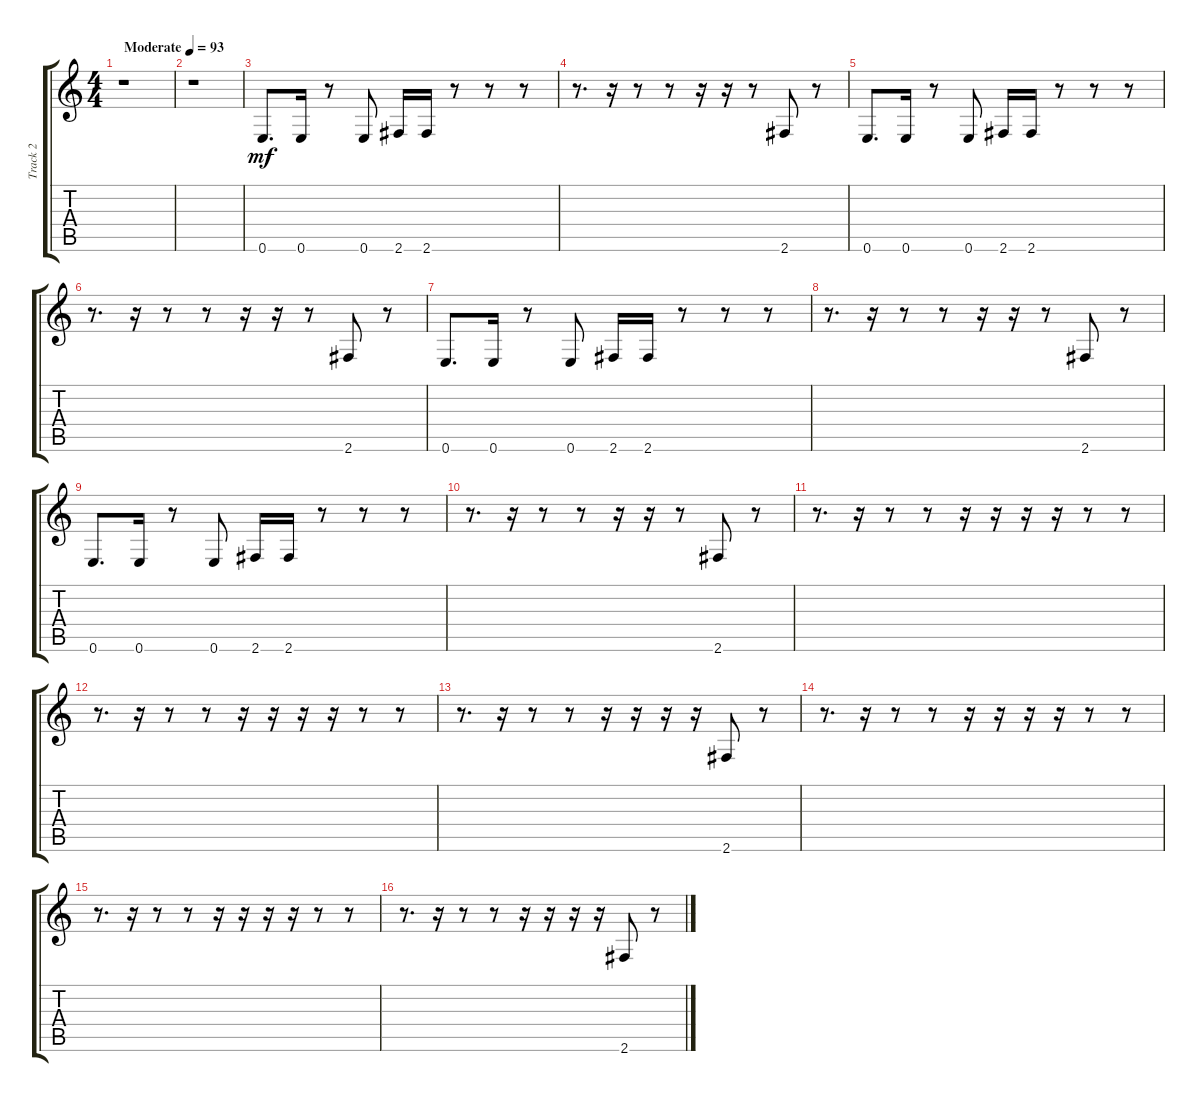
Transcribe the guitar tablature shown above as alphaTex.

\track ("Track 2" "Track 2") {instrument electricbassfinger}
\staff {score tabs}
\tuning (E4 B3 G3 D3 A2 E2) {hide}
\ts (4 4)
\tempo (93 "Moderate")
\clef g2
\ks c
r.1{dy mf instrument electricbassfinger} |
r.1 |
0.6.8{d} 0.6.16 r.8 0.6.8 2.6.16 2.6.16 r.8 r.8 r.8 |
r.8{d} r.16 r.8 r.8 r.16 r.16 r.8 2.6.8 r.8 |
0.6.8{d} 0.6.16 r.8 0.6.8 2.6.16 2.6.16 r.8 r.8 r.8 |
r.8{d} r.16 r.8 r.8 r.16 r.16 r.8 2.6.8 r.8 |
0.6.8{d} 0.6.16 r.8 0.6.8 2.6.16 2.6.16 r.8 r.8 r.8 |
r.8{d} r.16 r.8 r.8 r.16 r.16 r.8 2.6.8 r.8 |
0.6.8{d} 0.6.16 r.8 0.6.8 2.6.16 2.6.16 r.8 r.8 r.8 |
r.8{d} r.16 r.8 r.8 r.16 r.16 r.8 2.6.8 r.8 |
r.8{d} r.16 r.8 r.8 r.16 r.16 r.16 r.16 r.8 r.8 |
r.8{d} r.16 r.8 r.8 r.16 r.16 r.16 r.16 r.8 r.8 |
r.8{d} r.16 r.8 r.8 r.16 r.16 r.16 r.16 2.6.8 r.8 |
r.8{d} r.16 r.8 r.8 r.16 r.16 r.16 r.16 r.8 r.8 |
r.8{d} r.16 r.8 r.8 r.16 r.16 r.16 r.16 r.8 r.8 |
r.8{d} r.16 r.8 r.8 r.16 r.16 r.16 r.16 2.6.8 r.8
